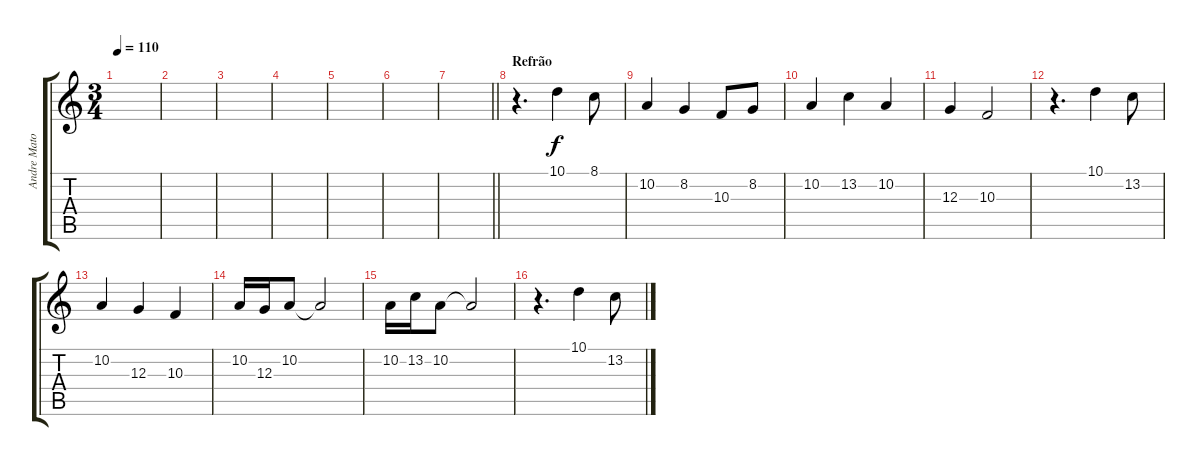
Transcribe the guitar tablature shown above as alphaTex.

\track ("Andre Matos" "Andre Mato") {instrument lead6voice}
\staff {score tabs}
\tuning (E4 B3 G3 D3 A2 E2) {hide}
\ts (3 4)
\tempo 110
\clef g2
\ks c
|
|
|
|
|
|
\barLineRight lightlight
|
\section ("" "Refrão")
r.4{d} 10.1.4 8.1.8 |
10.2.4 8.2.4 10.3.8 8.2.8 |
10.2.4 13.2.4 10.2.4 |
12.3.4 10.3.2 |
r.4{d} 10.1.4 13.2.8 |
10.2.4 12.3.4 10.3.4 |
10.2.16 12.3.16 10.2.8 10.2{t}.2 |
10.2.16 13.2.16 10.2.8 10.2{t}.2 |
r.4{d} 10.1.4 13.2.8
